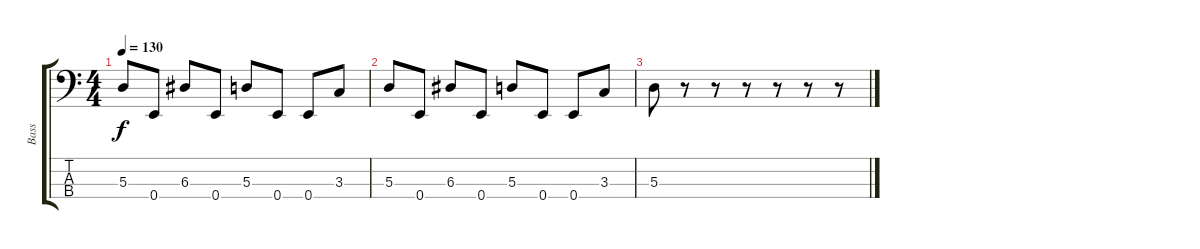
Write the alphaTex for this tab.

\track ("Bass" "Bass") {instrument electricbassfinger}
\staff {score tabs}
\tuning (G2 D2 A1 E1) {hide}
\ts (4 4)
\tempo 130
\clef f4
\ks c
5.3.8{dy f} 0.4.8 6.3.8 0.4.8 5.3.8 0.4.8 0.4.8 3.3.8 |
5.3.8 0.4.8 6.3.8 0.4.8 5.3.8 0.4.8 0.4.8 3.3.8 |
5.3.8 r.8 r.8 r.8 r.8 r.8 r.8
